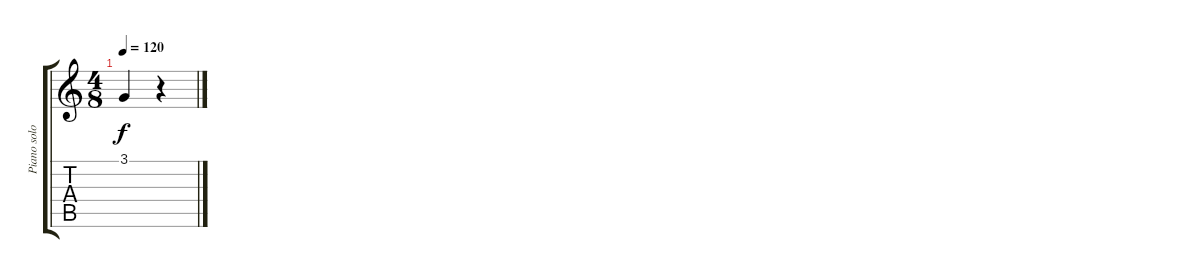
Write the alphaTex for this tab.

\track ("Piano solo" "Piano solo") {instrument electricgrandpiano}
\staff {score tabs}
\tuning (E4 B3 G3 D3 A2 E2) {hide}
\ts (4 8)
\tempo 120
\clef g2
\ks c
3.1{t}.4{dy f} r.4
